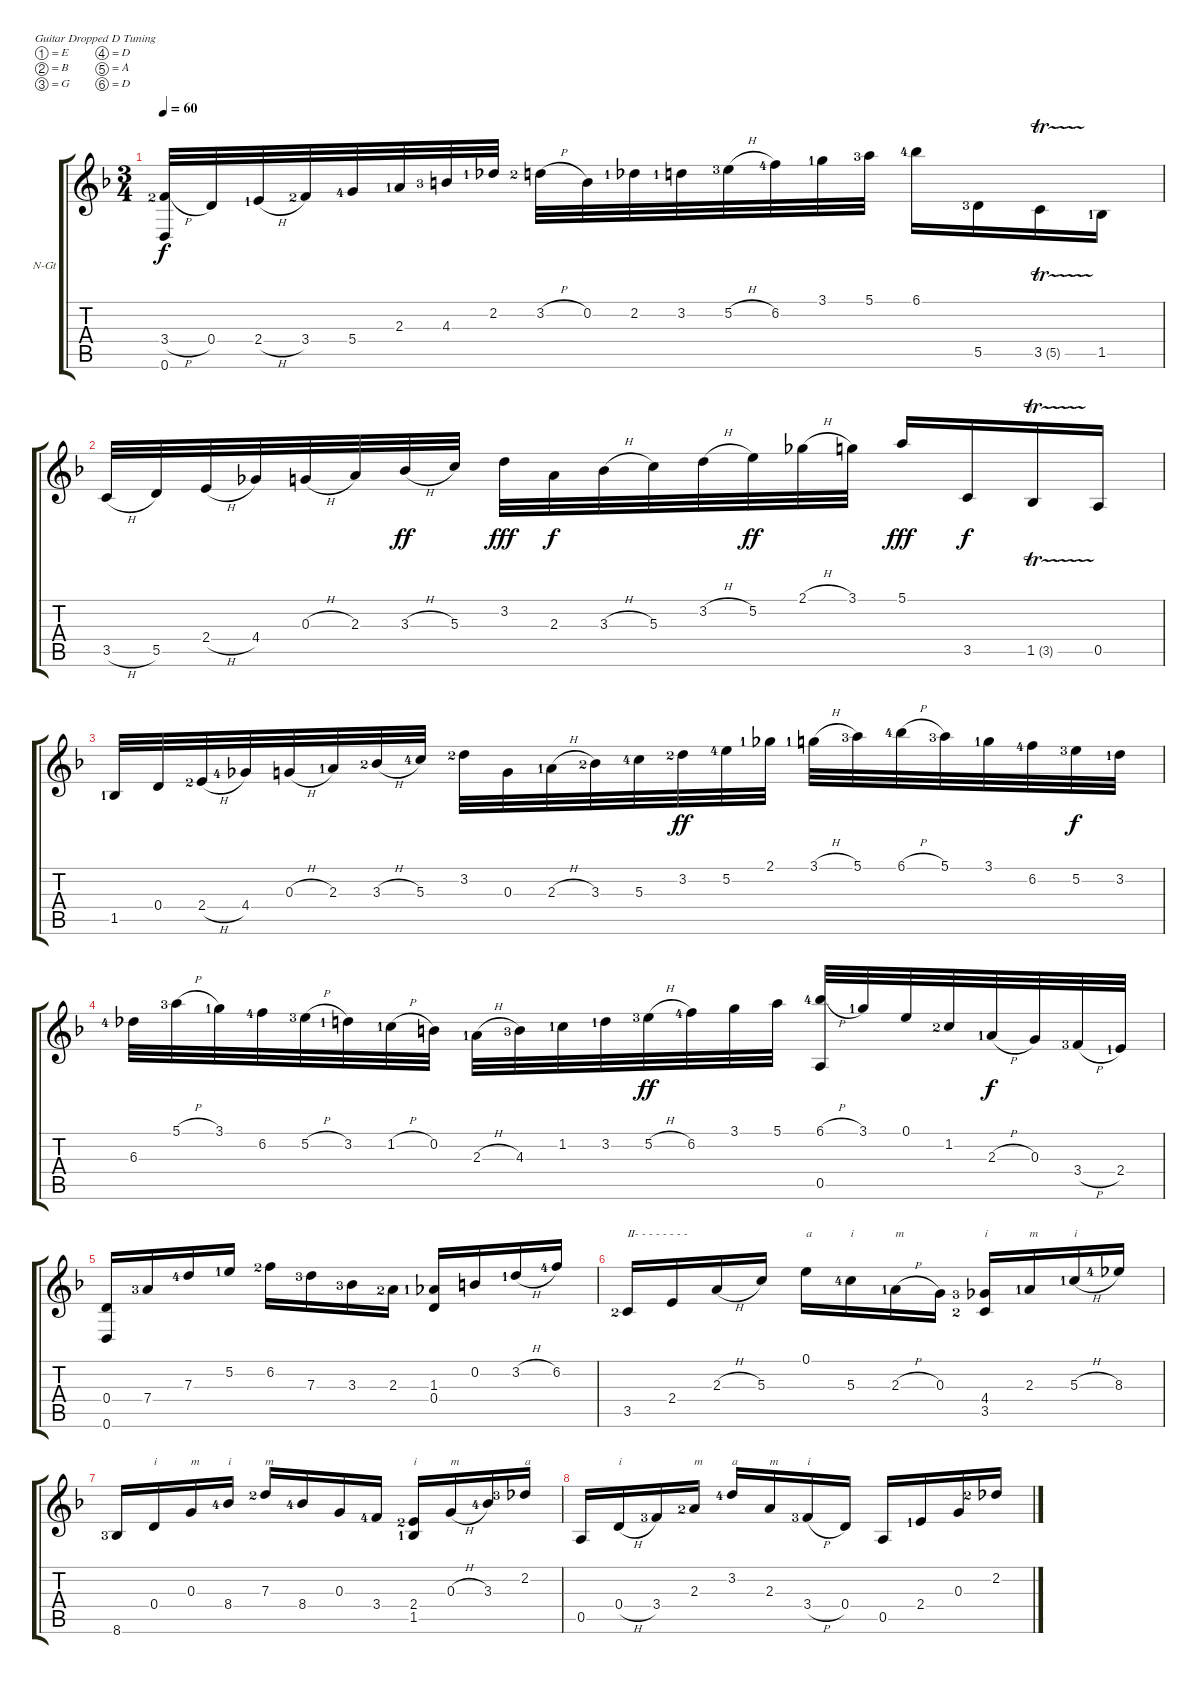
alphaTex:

\bracketExtendMode groupsimilarinstruments
\firstSystemTrackNameOrientation horizontal
\otherSystemsTrackNameOrientation horizontal
\track ("Classical Guitar" "N-Gt") {instrument acousticguitarnylon}
\staff {score tabs}
\tuning (E4 B3 G3 D3 A2 D2)
\ts (3 4)
\tempo 60
\clef g2
\scale
0.584107
\ks dminor
(3.4{h lf 3} 0.6).32{dy f} 0.4.32 2.4{h lf 2}.32 3.4{lf 3}.32 5.4{lf 5}.32 2.3{lf 2}.32 4.3{lf 4}.32 2.2{lf 2}.32 3.2{h lf 3}.32 0.2.32 2.2{lf 2}.32 3.2{lf 2}.32 5.2{h lf 4}.32 6.2{lf 5}.32 3.1{lf 2}.32 5.1{lf 4}.32 6.1{lf 5}.16 5.5{lf 4}.16 3.5{tr (5 16)}.16 1.5{lf 2}.16 |
\scale
0.415893 3.5{h}.32 5.5.32 2.4{h}.32 4.4.32 0.3{h}.32 2.3.32 3.3{h}.32{dy ff} 5.3.32 3.2.32{dy fff} 2.3.32{dy f} 3.3{h}.32 5.3.32 3.2{h}.32 5.2.32{dy ff} 2.1{h}.32 3.1.32 5.1.16{dy fff} 3.5.16{dy f} 1.5{tr (3 16)}.16 0.5.16 |
\scale
0.517413 1.5{lf 2}.32 0.4.32 2.4{h lf 3}.32 4.4{lf 5}.32 0.3{h}.32 2.3{lf 2}.32 3.3{h lf 3}.32 5.3{lf 5}.32 3.2{lf 3}.32 0.3.32 2.3{h lf 2}.32 3.3{lf 3}.32 5.3{lf 5}.32 3.2{lf 3}.32{dy ff} 5.2{lf 5}.32 2.1{lf 2}.32 3.1{h lf 2}.32 5.1{lf 4}.32 6.1{h lf 5}.32 5.1{lf 4}.32 3.1{lf 2}.32 6.2{lf 5}.32 5.2{lf 4}.32{dy f} 3.2{lf 2}.32 |
\scale
0.482587 6.3{lf 5}.32 5.1{h lf 4}.32 3.1{lf 2}.32 6.2{lf 5}.32 5.2{h lf 4}.32 3.2{lf 2}.32 1.2{h lf 2}.32 0.2.32 2.3{h lf 2}.32 4.3{lf 4}.32 1.2{lf 2}.32 3.2{lf 2}.32 5.2{h lf 4}.32{dy ff} 6.2{lf 5}.32 3.1.32 5.1.32 (6.1{h lf 5} 0.5).32 3.1{lf 2}.32 0.1.32 1.2{lf 3}.32 2.3{h lf 2}.32{dy f} 0.3.32 3.4{h lf 4}.32 2.4{lf 2}.32 |
\scale
0.488959 (0.4 0.6).16 7.4{lf 4}.16 7.3{lf 5}.16 5.2{lf 2}.16 6.2{lf 3}.16 7.3{lf 4}.16 3.3{lf 4}.16 2.3{lf 3}.16 (1.3{lf 2} 0.4).16 0.2.16 3.2{h lf 2}.16 6.2{lf 5}.16 |
\scale
0.511041 3.5{lf 3}.16{txt "II- - - - - - - -"} 2.4.16 2.3{h}.16 5.3.16 0.1.16{txt "a"} 5.3{lf 5}.16{txt "i"} 2.3{h lf 2}.16{txt "m"} 0.3.16 (4.4{lf 4} 3.5{lf 3}).16{txt "i"} 2.3{lf 2}.16{txt "m"} 5.3{h lf 2}.16{txt "i"} 8.3{lf 5}.16 |
\scale
0.501548 8.6{lf 4}.16 0.4.16{txt "i"} 0.3.16{txt "m"} 8.4{lf 5}.16{txt "i"} 7.3{lf 3}.16{txt "m"} 8.4{lf 5}.16 0.3.16 3.4{lf 5}.16 (2.4{lf 3} 1.5{lf 2}).16{txt "i"} 0.3{h}.16{txt "m"} 3.3{lf 5}.16 2.2{lf 4}.16{txt "a"} |
\scale
0.498452 0.5.16 0.4{h}.16{txt "i"} 3.4{lf 4}.16 2.3{lf 3}.16{txt "m"} 3.2{lf 5}.16{txt "a"} 2.3.16{txt "m"} 3.4{h lf 4}.16{txt "i"} 0.4.16 0.5.16 2.4{lf 2}.16 0.3.16 2.2{lf 3}.16
